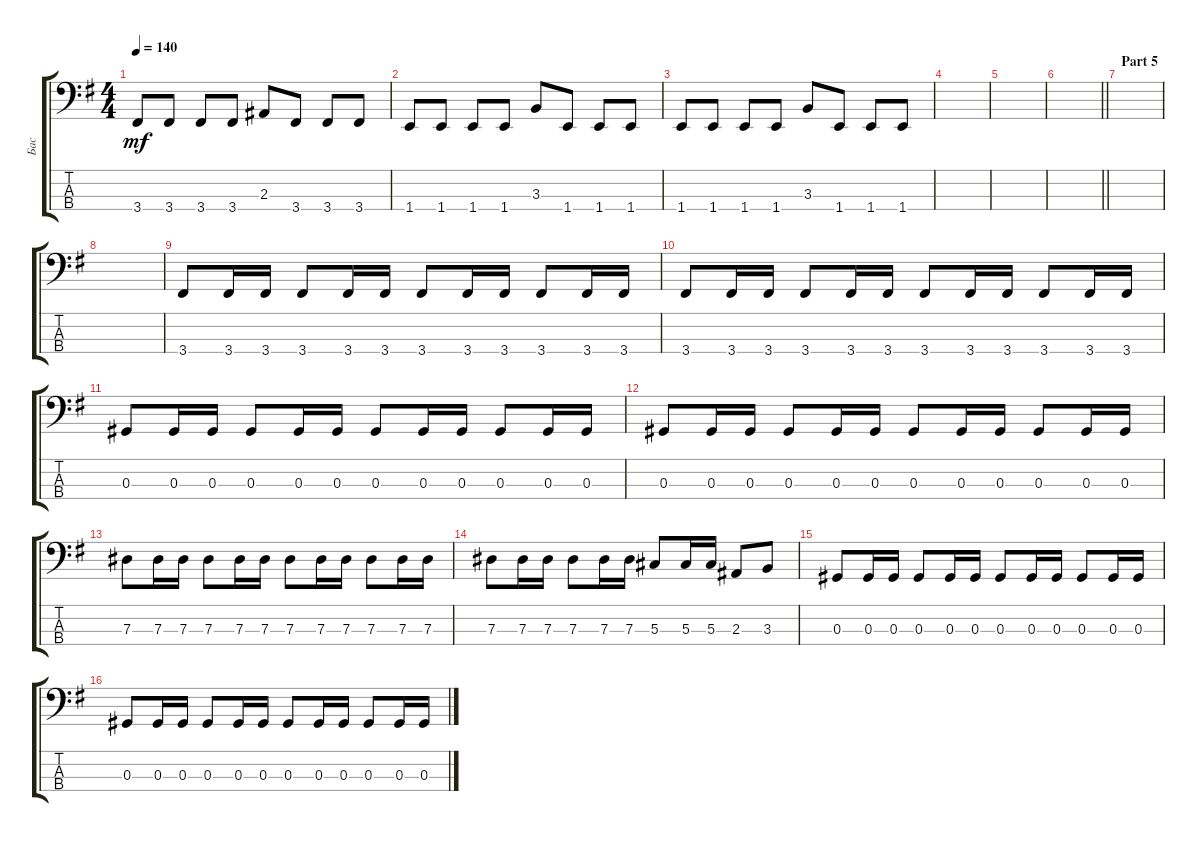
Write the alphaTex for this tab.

\track ("Бас" "Бас") {instrument electricbassfinger}
\staff {score tabs}
\tuning (Gb2 Db2 Ab1 Eb1) {hide}
\ts (4 4)
\tempo 140
\clef f4
\ks eminor
3.4.8{dy mf} 3.4.8 3.4.8 3.4.8 2.3.8 3.4.8 3.4.8 3.4.8 |
1.4.8 1.4.8 1.4.8 1.4.8 3.3.8 1.4.8 1.4.8 1.4.8 |
1.4.8 1.4.8 1.4.8 1.4.8 3.3.8 1.4.8 1.4.8 1.4.8 |
|
|
\barLineRight lightlight
|
\section ("" "Part 5")
|
|
3.4.8 3.4.16 3.4.16 3.4.8 3.4.16 3.4.16 3.4.8 3.4.16 3.4.16 3.4.8 3.4.16 3.4.16 |
3.4.8 3.4.16 3.4.16 3.4.8 3.4.16 3.4.16 3.4.8 3.4.16 3.4.16 3.4.8 3.4.16 3.4.16 |
0.3.8 0.3.16 0.3.16 0.3.8 0.3.16 0.3.16 0.3.8 0.3.16 0.3.16 0.3.8 0.3.16 0.3.16 |
0.3.8 0.3.16 0.3.16 0.3.8 0.3.16 0.3.16 0.3.8 0.3.16 0.3.16 0.3.8 0.3.16 0.3.16 |
7.3.8 7.3.16 7.3.16 7.3.8 7.3.16 7.3.16 7.3.8 7.3.16 7.3.16 7.3.8 7.3.16 7.3.16 |
7.3.8 7.3.16 7.3.16 7.3.8 7.3.16 7.3.16 5.3.8 5.3.16 5.3.16 2.3.8 3.3.8 |
0.3.8 0.3.16 0.3.16 0.3.8 0.3.16 0.3.16 0.3.8 0.3.16 0.3.16 0.3.8 0.3.16 0.3.16 |
0.3.8 0.3.16 0.3.16 0.3.8 0.3.16 0.3.16 0.3.8 0.3.16 0.3.16 0.3.8 0.3.16 0.3.16
